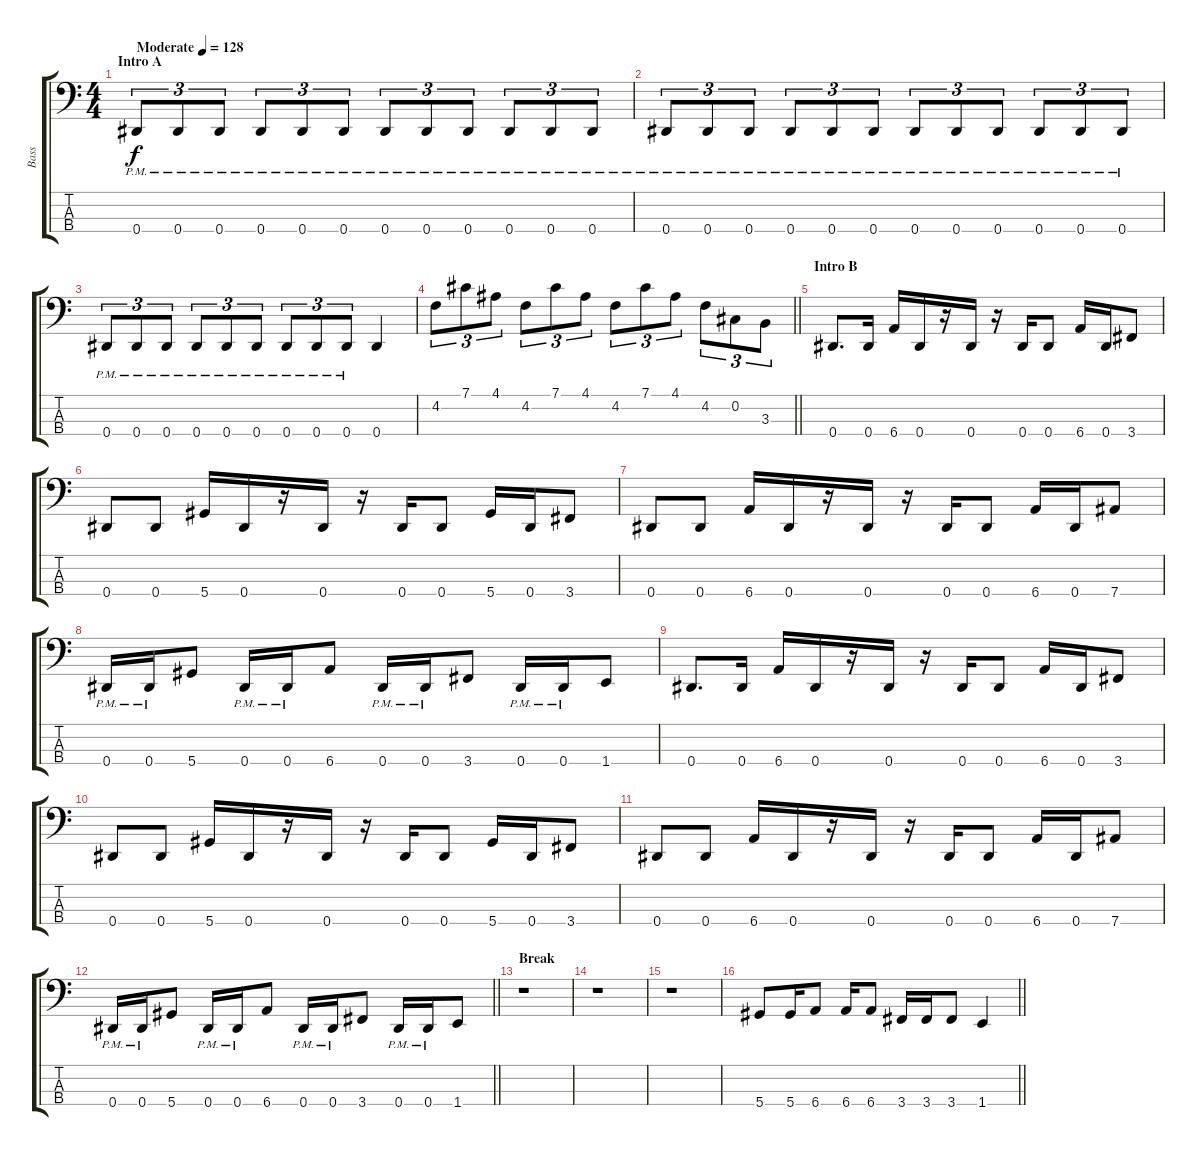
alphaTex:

\track ("Bass" "Bass") {instrument electricbasspick}
\staff {score tabs}
\tuning (Gb2 Db2 Ab1 Eb1) {hide}
\ts (4 4)
\section ("" "Intro A")
\tempo (128 "Moderate")
\clef f4
\ks c
0.4{pm}.8{tu (3 2) dy f instrument electricbasspick} 0.4{pm}.8{tu (3 2)} 0.4{pm}.8{tu (3 2)} 0.4{pm}.8{tu (3 2)} 0.4{pm}.8{tu (3 2)} 0.4{pm}.8{tu (3 2)} 0.4{pm}.8{tu (3 2)} 0.4{pm}.8{tu (3 2)} 0.4{pm}.8{tu (3 2)} 0.4{pm}.8{tu (3 2)} 0.4{pm}.8{tu (3 2)} 0.4{pm}.8{tu (3 2)} |
0.4{pm}.8{tu (3 2)} 0.4{pm}.8{tu (3 2)} 0.4{pm}.8{tu (3 2)} 0.4{pm}.8{tu (3 2)} 0.4{pm}.8{tu (3 2)} 0.4{pm}.8{tu (3 2)} 0.4{pm}.8{tu (3 2)} 0.4{pm}.8{tu (3 2)} 0.4{pm}.8{tu (3 2)} 0.4{pm}.8{tu (3 2)} 0.4{pm}.8{tu (3 2)} 0.4{pm}.8{tu (3 2)} |
0.4{pm}.8{tu (3 2)} 0.4{pm}.8{tu (3 2)} 0.4{pm}.8{tu (3 2)} 0.4{pm}.8{tu (3 2)} 0.4{pm}.8{tu (3 2)} 0.4{pm}.8{tu (3 2)} 0.4{pm}.8{tu (3 2)} 0.4{pm}.8{tu (3 2)} 0.4{pm}.8{tu (3 2)} 0.4.4 |
\barLineRight lightlight
4.2.8{tu (3 2)} 7.1.8{tu (3 2)} 4.1.8{tu (3 2)} 4.2.8{tu (3 2)} 7.1.8{tu (3 2)} 4.1.8{tu (3 2)} 4.2.8{tu (3 2)} 7.1.8{tu (3 2)} 4.1.8{tu (3 2)} 4.2.8{tu (3 2)} 0.2.8{tu (3 2)} 3.3.8{tu (3 2)} |
\section ("" "Intro B")
0.4.8{d} 0.4.16 6.4.16 0.4.16 r.16 0.4.16 r.16 0.4.16 0.4.8 6.4.16 0.4.16 3.4.8 |
0.4.8 0.4.8 5.4.16 0.4.16 r.16 0.4.16 r.16 0.4.16 0.4.8 5.4.16 0.4.16 3.4.8 |
0.4.8 0.4.8 6.4.16 0.4.16 r.16 0.4.16 r.16 0.4.16 0.4.8 6.4.16 0.4.16 7.4.8 |
0.4{pm}.16 0.4{pm}.16 5.4.8 0.4{pm}.16 0.4{pm}.16 6.4.8 0.4{pm}.16 0.4{pm}.16 3.4.8 0.4{pm}.16 0.4{pm}.16 1.4.8 |
0.4.8{d} 0.4.16 6.4.16 0.4.16 r.16 0.4.16 r.16 0.4.16 0.4.8 6.4.16 0.4.16 3.4.8 |
0.4.8 0.4.8 5.4.16 0.4.16 r.16 0.4.16 r.16 0.4.16 0.4.8 5.4.16 0.4.16 3.4.8 |
0.4.8 0.4.8 6.4.16 0.4.16 r.16 0.4.16 r.16 0.4.16 0.4.8 6.4.16 0.4.16 7.4.8 |
\barLineRight lightlight
0.4{pm}.16 0.4{pm}.16 5.4.8 0.4{pm}.16 0.4{pm}.16 6.4.8 0.4{pm}.16 0.4{pm}.16 3.4.8 0.4{pm}.16 0.4{pm}.16 1.4.8 |
\section ("" "Break")
r.1 |
r.1 |
r.1 |
\barLineRight lightlight
5.4.8 5.4.16 6.4.8 6.4.16 6.4.8 3.4.16 3.4.16 3.4.8 1.4.4
